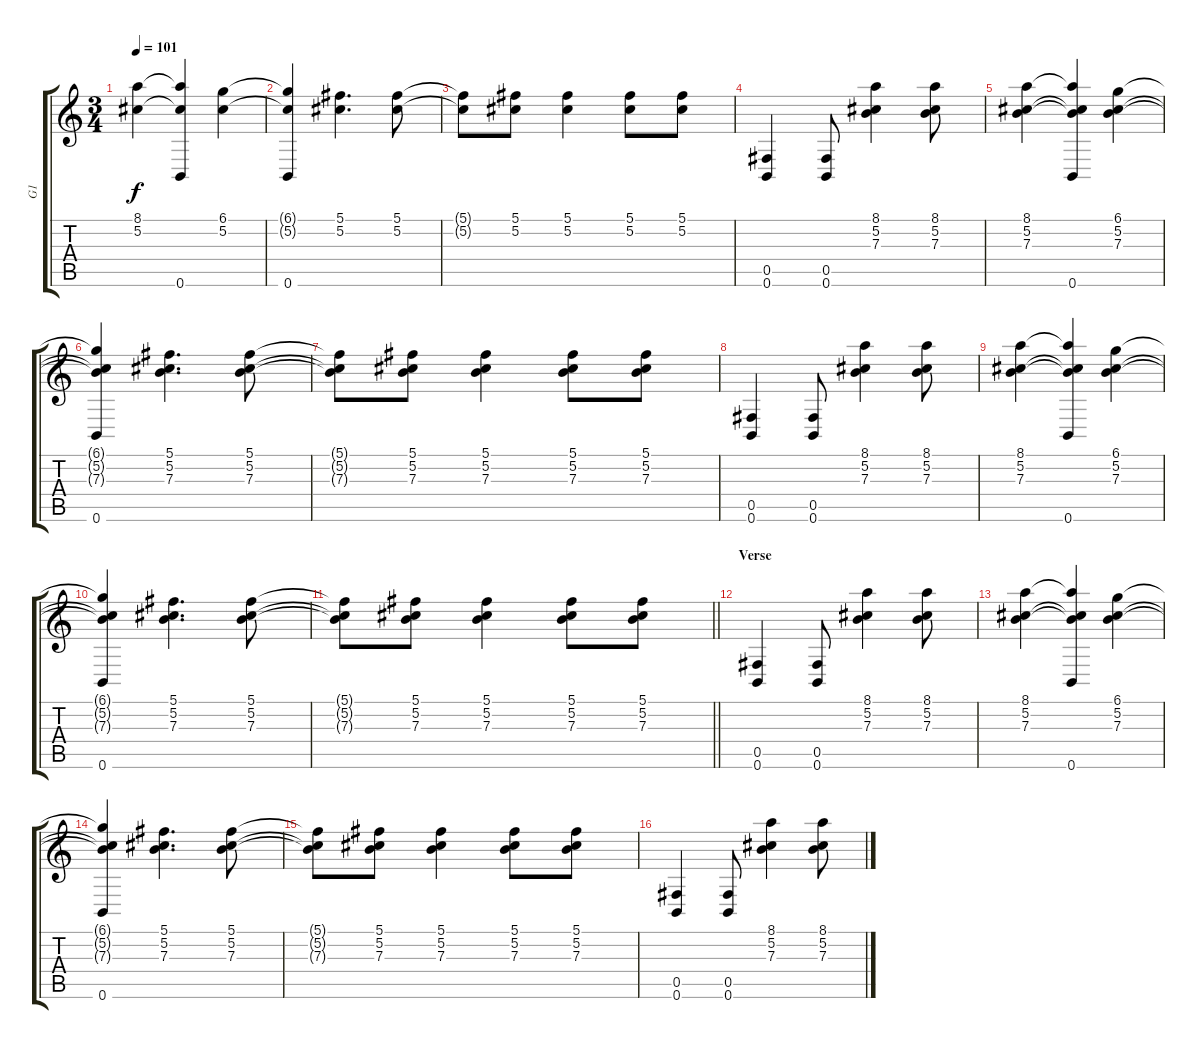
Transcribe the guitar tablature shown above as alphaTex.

\track ("G1" "G1") {instrument distortionguitar}
\staff {score tabs}
\tuning (Db4 Ab3 E3 B2 Gb2 B1) {hide}
\ts (3 4)
\tempo 101
\clef g2
\ks c
(8.1 5.2).4{dy f} (8.1{t} 5.2{t} 0.6).4 (6.1 5.2).4 |
(6.1{t} 5.2{t} 0.6).4 (5.1 5.2).4{d} (5.1 5.2).8 |
(5.1{t} 5.2{t}).8 (5.1 5.2).8 (5.1 5.2).4 (5.1 5.2).8 (5.1 5.2).8 |
(0.5 0.6).4 (0.5 0.6).8 (8.1 5.2 7.3).4 (8.1 5.2 7.3).8 |
(8.1 5.2 7.3).4 (8.1{t} 5.2{t} 7.3{t} 0.6).4 (6.1 5.2 7.3).4 |
(6.1{t} 5.2{t} 7.3{t} 0.6).4 (5.1 5.2 7.3).4{d} (5.1 5.2 7.3).8 |
(5.1{t} 5.2{t} 7.3{t}).8 (5.1 5.2 7.3).8 (5.1 5.2 7.3).4 (5.1 5.2 7.3).8 (5.1 5.2 7.3).8 |
(0.5 0.6).4 (0.5 0.6).8 (8.1 5.2 7.3).4 (8.1 5.2 7.3).8 |
(8.1 5.2 7.3).4 (8.1{t} 5.2{t} 7.3{t} 0.6).4 (6.1 5.2 7.3).4 |
(6.1{t} 5.2{t} 7.3{t} 0.6).4 (5.1 5.2 7.3).4{d} (5.1 5.2 7.3).8 |
\barLineRight lightlight
(5.1{t} 5.2{t} 7.3{t}).8 (5.1 5.2 7.3).8 (5.1 5.2 7.3).4 (5.1 5.2 7.3).8 (5.1 5.2 7.3).8 |
\section ("" "Verse")
(0.5 0.6).4 (0.5 0.6).8 (8.1 5.2 7.3).4 (8.1 5.2 7.3).8 |
(8.1 5.2 7.3).4 (8.1{t} 5.2{t} 7.3{t} 0.6).4 (6.1 5.2 7.3).4 |
(6.1{t} 5.2{t} 7.3{t} 0.6).4 (5.1 5.2 7.3).4{d} (5.1 5.2 7.3).8 |
(5.1{t} 5.2{t} 7.3{t}).8 (5.1 5.2 7.3).8 (5.1 5.2 7.3).4 (5.1 5.2 7.3).8 (5.1 5.2 7.3).8 |
(0.5 0.6).4 (0.5 0.6).8 (8.1 5.2 7.3).4 (8.1 5.2 7.3).8
